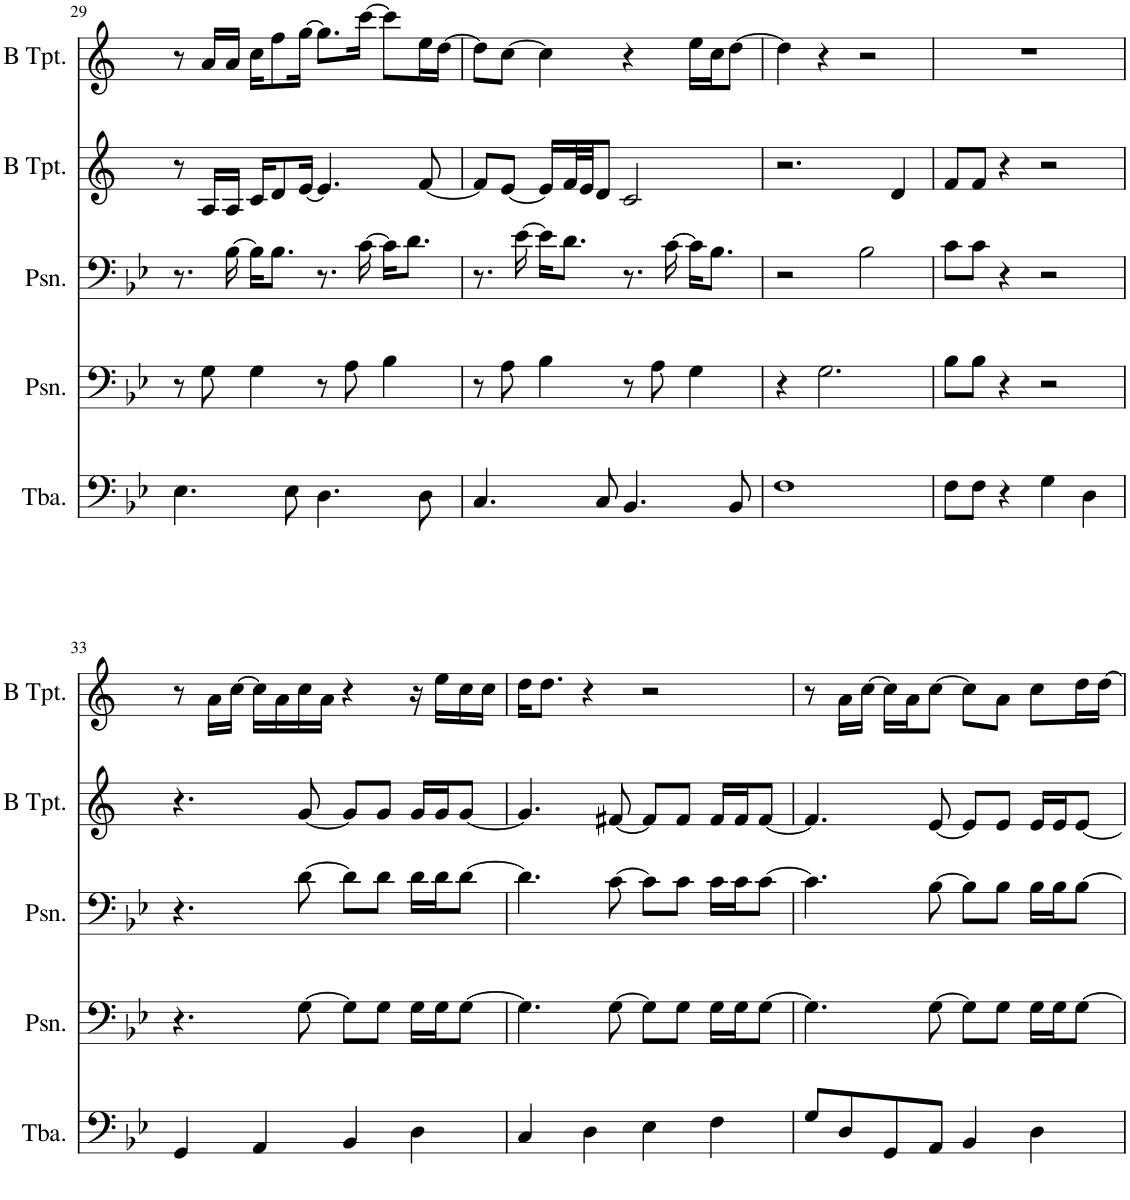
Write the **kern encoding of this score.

**kern	**kern	**kern	**kern	**kern
*part5	*part4	*part3	*part2	*part1
*staff5	*staff4	*staff3	*staff2	*staff1
*I"Tuba	*I"Posaune	*I"Posaune	*I"Trompete in B	*I"Trompete in B
*I'Tba.	*I'Psn.	*I'Psn.	*	*
!!LO:PB:g=z
*clefF4	*clefF4	*clefF4	*clefG2	*clefG2
*	*	*	*Trd1c2	*Trd1c2
*k[b-e-]	*k[b-e-]	*k[b-e-]	*k[]	*k[]
*M4/4	*M4/4	*M4/4	*M4/4	*M4/4
=29	=29	=29	=29	=29
4.E-\	8r	8.r	8r	8r
.	8G\	.	16A/LL	16a/LL
.	.	[16B-\	16A/JJ	16a/JJ
.	4G\	16B-\KL]	16c/KL	16cc\KL
.	.	8.B-\J	8d/	8ff\
8E-\	.	.	.	.
.	.	.	[16e/Jk	[16gg\Jk
4.D\	8r	8.r	4.e/]	8.gg\L]
.	8A\	.	.	.
.	.	[16c\	.	[16ccc\Jk
.	4B-\	16c\KL]	.	8ccc\L]
.	.	8.d\J	.	.
8D\	.	.	[8f/	16ee\L
.	.	.	.	[16dd\JJ
=30	=30	=30	=30	=30
4.C/	8r	8.r	8f/L]	8dd\L]
.	8A\	.	[8e/J	[8cc\J
.	.	[16e-\	.	.
.	4B-\	16e-\KL]	16e/LL]	4cc\]
.	.	8.d\J	32f/L	.
.	.	.	32e/JJ	.
8C/	.	.	8d/J	.
4.BB-/	8r	8.r	2c/	4r
.	8A\	.	.	.
.	.	[16c\	.	.
.	4G\	16c\KL]	.	16ee\LL
.	.	8.B-\J	.	16cc\J
8BB-/	.	.	.	[8dd\J
=31	=31	=31	=31	=31
1F	4r	2r	2.r	4dd\]
.	2.G\	.	.	4r
.	.	2B-\	.	2r
.	.	.	4d/	.
=32	=32	=32	=32	=32
8F\L	8B-\L	8c\L	8f/L	1r
8F\J	8B-\J	8c\J	8f/J	.
4r	4r	4r	4r	.
4G\	2r	2r	2r	.
4D\	.	.	.	.
!!LO:LB:g=z
=33	=33	=33	=33	=33
4GG/	4.r	4.r	4.r	8r
.	.	.	.	16a\LL
.	.	.	.	[16cc\JJ
4AA/	.	.	.	16cc\LL]
.	.	.	.	16a\
.	[8G\	[8d\	[8g/	16cc\
.	.	.	.	16a\JJ
4BB-/	8G\L]	8d\L]	8g/L]	4r
.	8G\J	8d\J	8g/J	.
4D\	16G\LL	16d\LL	16g/LL	16r
.	16G\J	16d\J	16g/J	16ee\LL
.	[8G\J	[8d\J	[8g/J	16cc\
.	.	.	.	16cc\JJ
=34	=34	=34	=34	=34
4C/	4.G\]	4.d\]	4.g/]	16dd\KL
.	.	.	.	8.dd\J
4D\	.	.	.	4r
.	[8G\	[8c\	[8f#X/	.
4E-\	8G\L]	8c\L]	8f#/L]	2r
.	8G\J	8c\J	8f#/J	.
4F\	16G\LL	16c\LL	16f#/LL	.
.	16G\J	16c\J	16f#/J	.
.	[8G\J	[8c\J	[8f#/J	.
=35	=35	=35	=35	=35
8G/L	4.G\]	4.c\]	4.f#/]	8r
8D/	.	.	.	16a\LL
.	.	.	.	[16cc\JJ
8GG/	.	.	.	16cc\LL]
.	.	.	.	16a\J
8AA/J	[8G\	[8B-\	[8e/	[8cc\J
4BB-/	8G\L]	8B-\L]	8e/L]	8cc\L]
.	8G\J	8B-\J	8e/J	8a\J
4D\	16G\LL	16B-\LL	16e/LL	8cc\L
.	16G\J	16B-\J	16e/J	.
.	[8G\J	[8B-\J	[8e/J	16dd\L
.	.	.	.	[16dd\JJ
=	=	=	=	=
*-	*-	*-	*-	*-
